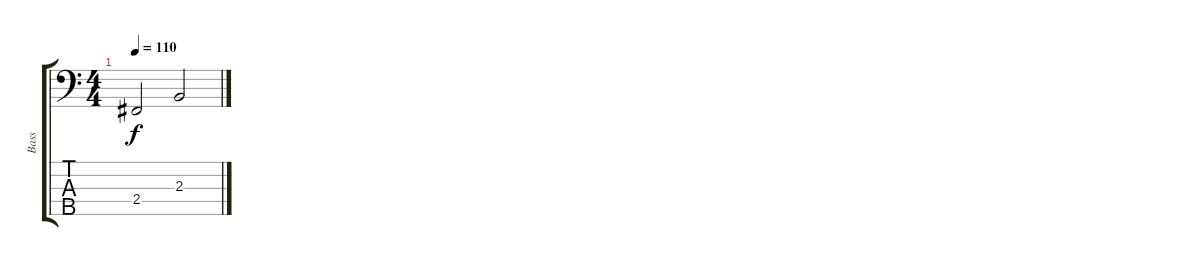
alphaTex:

\track ("Bass" "Bass") {instrument slapbass2}
\staff {score tabs}
\tuning (G2 D2 A1 E1 B0) {hide}
\ts (4 4)
\tempo 110
\clef f4
\ks c
2.4.2{dy f} 2.3.2
